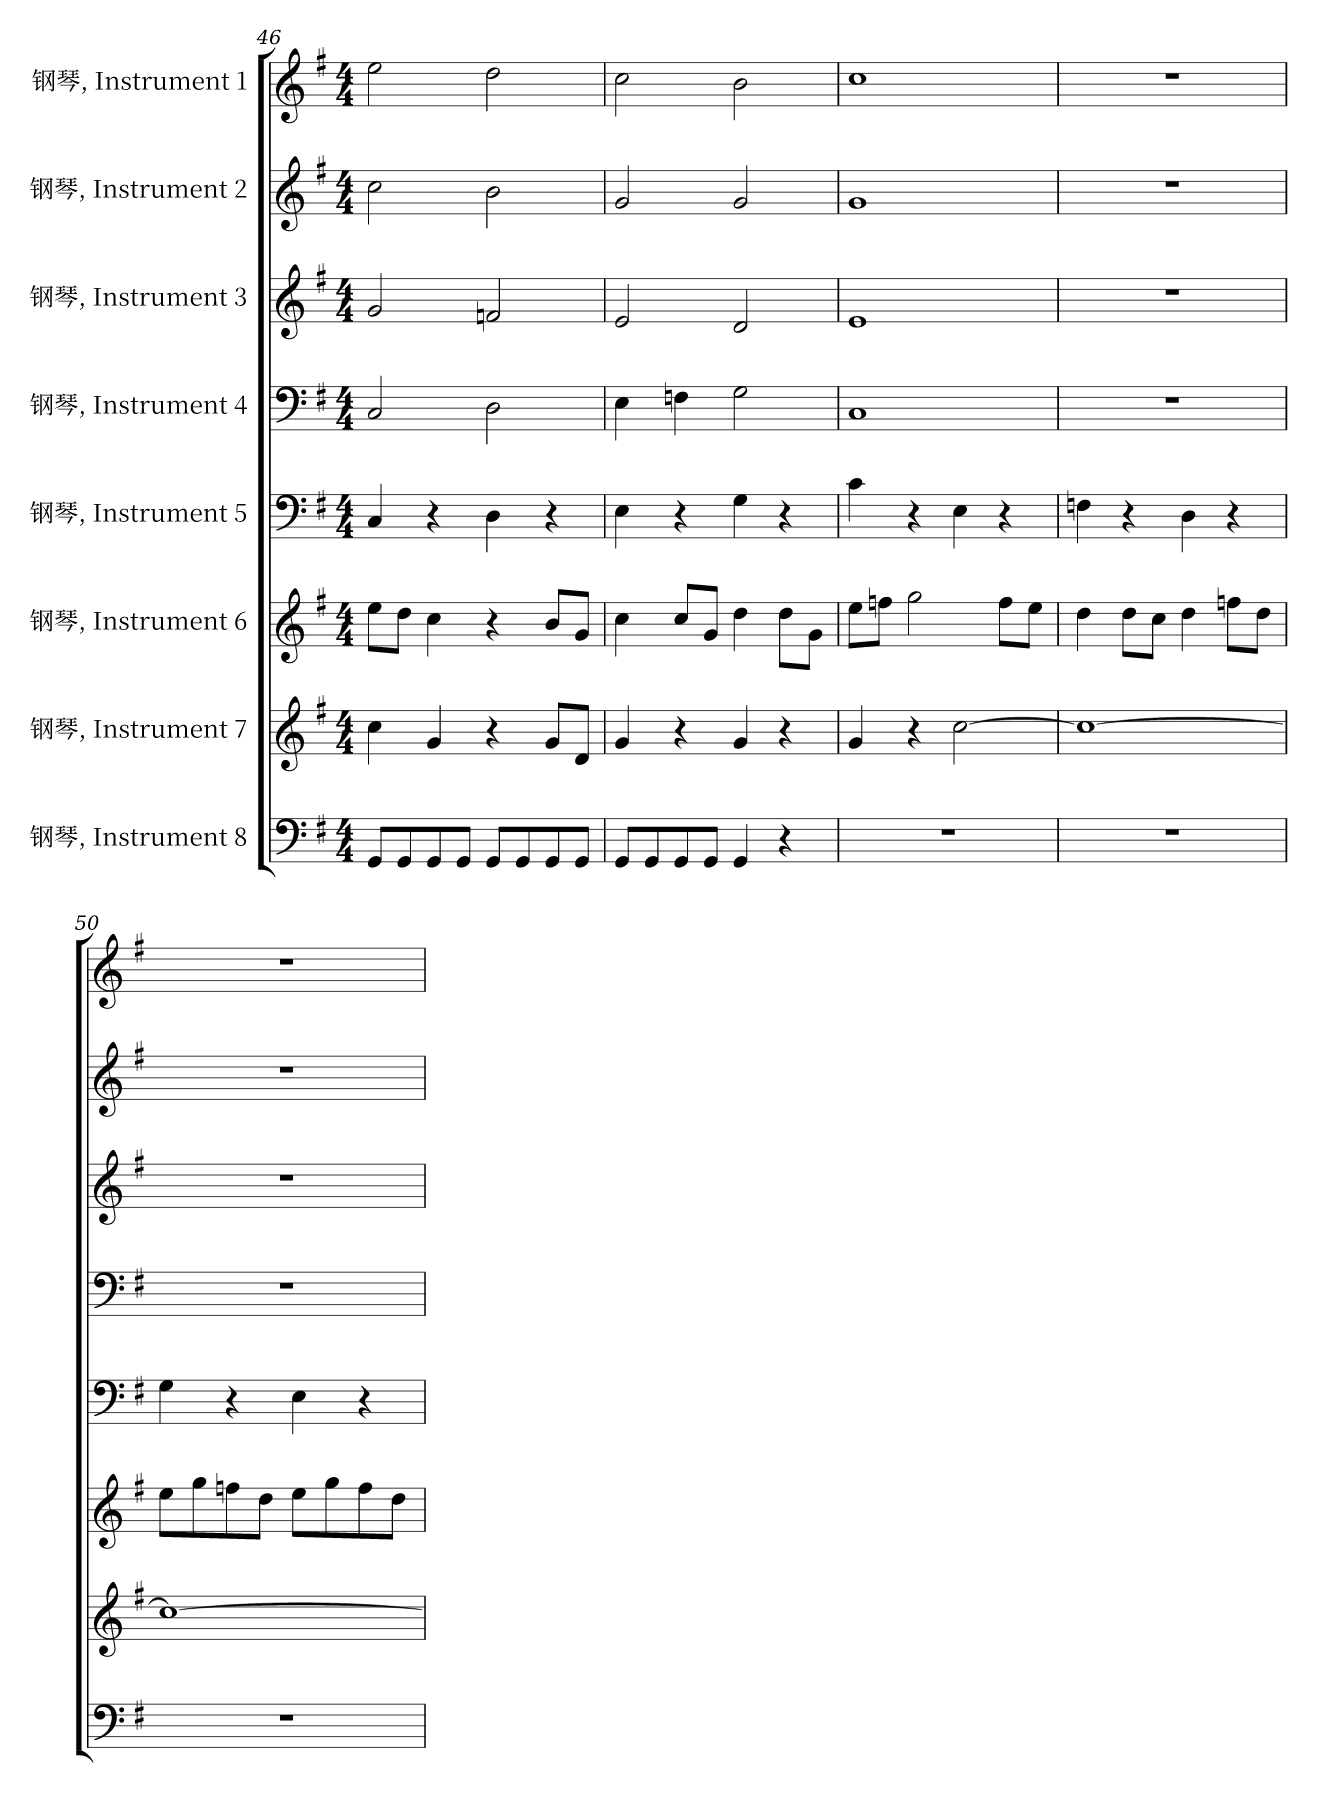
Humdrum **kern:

**kern	**kern	**kern	**kern	**kern	**kern	**kern	**kern
*part8	*part7	*part6	*part5	*part4	*part3	*part2	*part1
*staff8	*staff7	*staff6	*staff5	*staff4	*staff3	*staff2	*staff1
*I"钢琴, Instrument 8	*I"钢琴, Instrument 7	*I"钢琴, Instrument 6	*I"钢琴, Instrument 5	*I"钢琴, Instrument 4	*I"钢琴, Instrument 3	*I"钢琴, Instrument 2	*I"钢琴, Instrument 1
*clefF4	*clefG2	*clefG2	*clefF4	*clefF4	*clefG2	*clefG2	*clefG2
*k[f#]	*k[f#]	*k[f#]	*k[f#]	*k[f#]	*k[f#]	*k[f#]	*k[f#]
*M4/4	*M4/4	*M4/4	*M4/4	*M4/4	*M4/4	*M4/4	*M4/4
=46	=46	=46	=46	=46	=46	=46	=46
8GG/L	4cc\	8ee\L	4C/	2C/	2g/	2cc\	2ee\
8GG/	.	8dd\J	.	.	.	.	.
8GG/	4g/	4cc\	4r	.	.	.	.
8GG/J	.	.	.	.	.	.	.
8GG/L	4r	4r	4D\	2D\	2fn/	2b\	2dd\
8GG/	.	.	.	.	.	.	.
8GG/	8g/L	8b/L	4r	.	.	.	.
8GG/J	8d/J	8g/J	.	.	.	.	.
=47	=47	=47	=47	=47	=47	=47	=47
8GG/L	4g/	4cc\	4E\	4E\	2e/	2g/	2cc\
8GG/	.	.	.	.	.	.	.
8GG/	4r	8cc/L	4r	4Fn\	.	.	.
8GG/J	.	8g/J	.	.	.	.	.
4GG/	4g/	4dd\	4G\	2G\	2d/	2g/	2b\
4r	4r	8dd\L	4r	.	.	.	.
.	.	8g\J	.	.	.	.	.
=48	=48	=48	=48	=48	=48	=48	=48
1r	4g/	8ee\L	4c\	1C	1e	1g	1cc
.	.	8ffn\J	.	.	.	.	.
.	4r	2gg\	4r	.	.	.	.
.	[2cc\	.	4E\	.	.	.	.
.	.	8ff\L	4r	.	.	.	.
.	.	8ee\J	.	.	.	.	.
!!LO:PB:g=z
=49	=49	=49	=49	=49	=49	=49	=49
1r	1cc_	4dd\	4Fn\	1r	1r	1r	1r
.	.	8dd\L	4r	.	.	.	.
.	.	8cc\J	.	.	.	.	.
.	.	4dd\	4D\	.	.	.	.
.	.	8ffn\L	4r	.	.	.	.
.	.	8dd\J	.	.	.	.	.
=50	=50	=50	=50	=50	=50	=50	=50
1r	1cc_	8ee\L	4G\	1r	1r	1r	1r
.	.	8gg\	.	.	.	.	.
.	.	8ffn\	4r	.	.	.	.
.	.	8dd\J	.	.	.	.	.
.	.	8ee\L	4E\	.	.	.	.
.	.	8gg\	.	.	.	.	.
.	.	8ff\	4r	.	.	.	.
.	.	8dd\J	.	.	.	.	.
=	=	=	=	=	=	=	=
*-	*-	*-	*-	*-	*-	*-	*-
